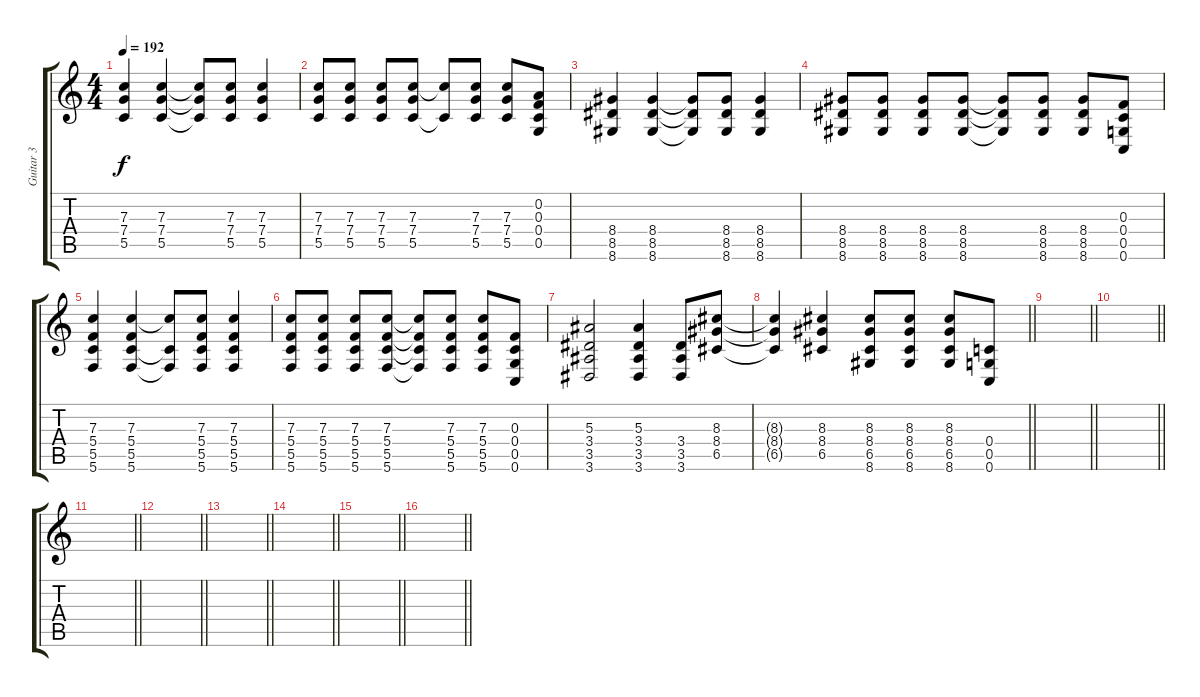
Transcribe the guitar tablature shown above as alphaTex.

\track ("Guitar 3" "Guitar 3") {instrument distortionguitar}
\staff {score tabs}
\tuning (D4 A3 F3 C3 G2 C2) {hide}
\ts (4 4)
\tempo 192
\clef g2
\ks c
(7.3 7.4 5.5).4{dy f} (7.3 7.4 5.5).4 (7.3{t} 7.4{t} 5.5{t}).8 (7.3 7.4 5.5).8 (7.3 7.4 5.5).4 |
(7.3 7.4 5.5).8 (7.3 7.4 5.5).8 (7.3 7.4 5.5).8 (7.3 7.4 5.5).8 (7.3{t} 5.5{t}).8 (7.3 7.4 5.5).8 (7.3 7.4 5.5).8 (0.2 0.3 0.4 0.5).8 |
(8.4 8.5 8.6).4 (8.4 8.5 8.6).4 (8.4{t} 8.5{t} 8.6{t}).8 (8.4 8.5 8.6).8 (8.4 8.5 8.6).4 |
(8.4 8.5 8.6).8 (8.4 8.5 8.6).8 (8.4 8.5 8.6).8 (8.4 8.5 8.6).8 (8.4{t} 8.5{t} 8.6{t}).8 (8.4 8.5 8.6).8 (8.4 8.5 8.6).8 (0.3 0.4 0.5 0.6).8 |
(7.3 5.4 5.5 5.6).4 (7.3 5.4 5.5 5.6).4 (7.3{t} 5.5{t} 5.6{t}).8 (7.3 5.4 5.5 5.6).8 (7.3 5.4 5.5 5.6).4 |
(7.3 5.4 5.5 5.6).8 (7.3 5.4 5.5 5.6).8 (7.3 5.4 5.5 5.6).8 (7.3 5.4 5.5 5.6).8 (7.3{t} 5.4{t} 5.5{t} 5.6{t}).8 (7.3 5.4 5.5 5.6).8 (7.3 5.4 5.5 5.6).8 (0.3 0.4 0.5 0.6).8 |
(5.3 3.4 3.5 3.6).2 (5.3 3.4 3.5 3.6).4 (3.4 3.5 3.6).8 (8.3 8.4 6.5).8 |
\barLineRight lightlight
(8.3{t} 8.4{t} 6.5{t}).4 (8.3 8.4 6.5).4 (8.3 8.4 6.5 8.6).8 (8.3 8.4 6.5 8.6).8 (8.3 8.4 6.5 8.6).8 (0.4 0.5 0.6).8 |
\barLineRight lightlight
|
\barLineRight lightlight
|
\barLineRight lightlight
|
\barLineRight lightlight
|
\barLineRight lightlight
|
\barLineRight lightlight
|
\barLineRight lightlight
|
\barLineRight lightlight
